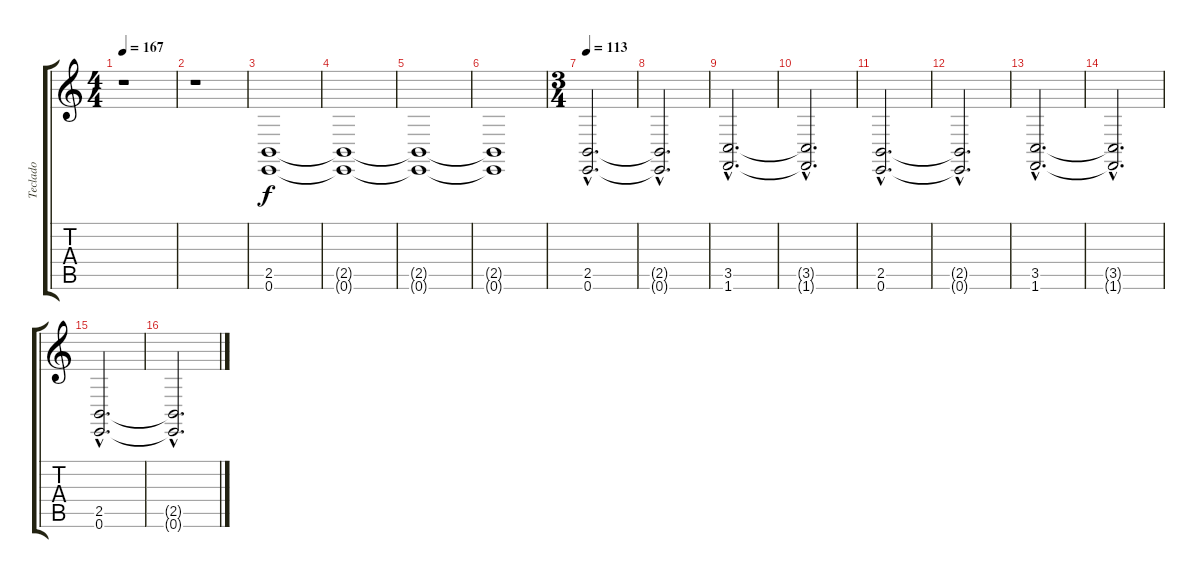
\track ("Teclado" "Teclado") {instrument stringensemble1}
\staff {score tabs}
\tuning (E4 B3 G3 D3 A2 E2) {hide}
\ts (4 4)
\tempo 167
\clef g2
\ks c
r.1{dy f} |
r.1 |
(2.5 0.6).1{volume 8} |
(2.5{t} 0.6{t}).1 |
(2.5{t} 0.6{t}).1 |
(2.5{t} 0.6{t}).1 |
\ts (3 4)
\tempo 113
(2.5{hac} 0.6{hac}).2{d volume 14} |
(2.5{hac t} 0.6{hac t}).2{d} |
(3.5{hac} 1.6{hac}).2{d} |
(3.5{hac t} 1.6{hac t}).2{d} |
(2.5{hac} 0.6{hac}).2{d} |
(2.5{hac t} 0.6{hac t}).2{d} |
(3.5{hac} 1.6{hac}).2{d} |
(3.5{hac t} 1.6{hac t}).2{d} |
(2.5{hac} 0.6{hac}).2{d} |
(2.5{hac t} 0.6{hac t}).2{d}
